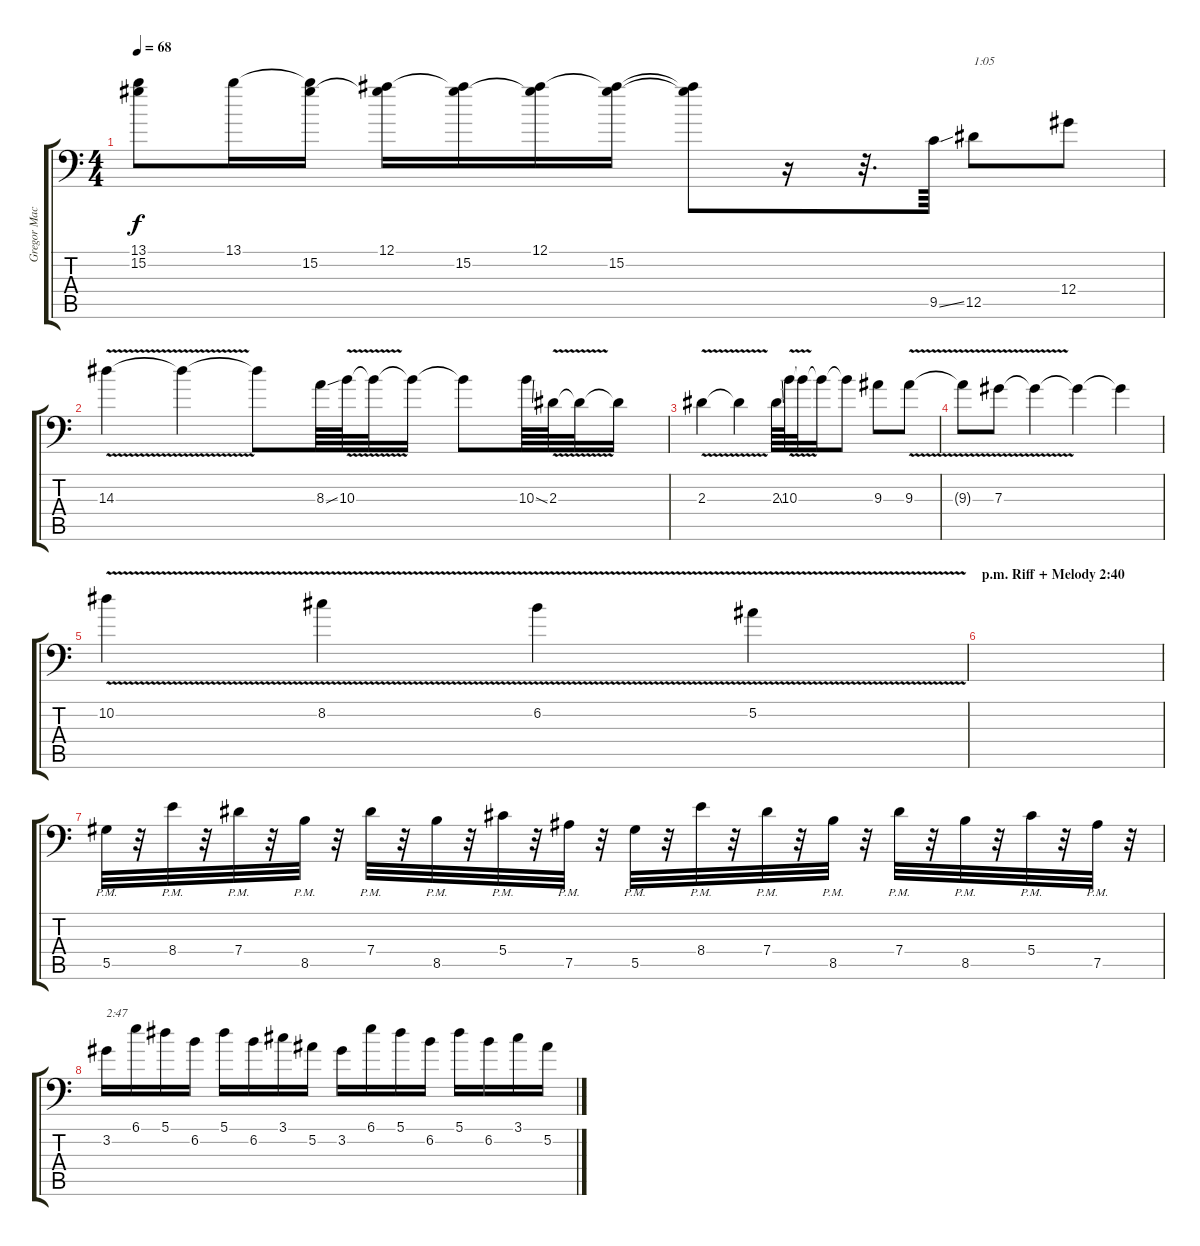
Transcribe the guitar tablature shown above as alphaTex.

\track ("Gregor Mackintosh (A#-Tuning)" "Gregor Mac") {instrument overdrivenguitar}
\staff {score tabs}
\tuning (Bb3 F3 Db3 Ab2 Eb2 Bb1) {hide}
\ts (4 4)
\tempo 68
\clef f4
\ks c
(13.1 15.2{t}).8{dy f} 13.1.16 (13.1{t} 15.2).16 (12.1 15.2{t}).16 (12.1{t} 15.2).16 (12.1 15.2{t}).16 (12.1{t} 15.2).16 (12.1{t} 15.2{t}).8 r.16{volume 15 instrument overdrivenguitar} r.32{d} 9.5{ss}.64 12.5.8{txt "1:05"} 12.4.8 |
14.3{v}.4 14.3{t}.4 14.3{t}.8 8.3{ss}.64 10.3{v}.64 10.3{t}.32 10.3{t}.16 10.3{t}.8 10.3{ss}.64 2.3{v}.64 2.3{t}.32 2.3{t}.16 |
2.3{v}.4 2.3{t}.4 2.3{ss}.64 10.3{v}.64 10.3{t}.32 10.3{t}.16 10.3{t}.8 9.3.8 9.3{v}.8 |
9.3{t}.8 7.3{v}.8 7.3{t}.4 7.3{t}.4 7.3{t}.4 |
10.2{v}.4 8.2{v}.4 6.2{v}.4 5.2{v}.4 |
\section ("" "p.m. Riff + Melody 2:40")
|
5.5{pm}.32{balance 16} r.32 8.4{pm}.32 r.32 7.4{pm}.32 r.32 8.5{pm}.32 r.32 7.4{pm}.32 r.32 8.5{pm}.32 r.32 5.4{pm}.32 r.32 7.5{pm}.32 r.32 5.5{pm}.32 r.32 8.4{pm}.32 r.32 7.4{pm}.32 r.32 8.5{pm}.32 r.32 7.4{pm}.32 r.32 8.5{pm}.32 r.32 5.4{pm}.32 r.32 7.5{pm}.32 r.32 |
3.2.16{txt "2:47" volume 13 balance 8} 6.1.16 5.1.16 6.2.16 5.1.16 6.2.16 3.1.16 5.2.16 3.2.16 6.1.16 5.1.16 6.2.16 5.1.16 6.2.16 3.1.16 5.2.16
